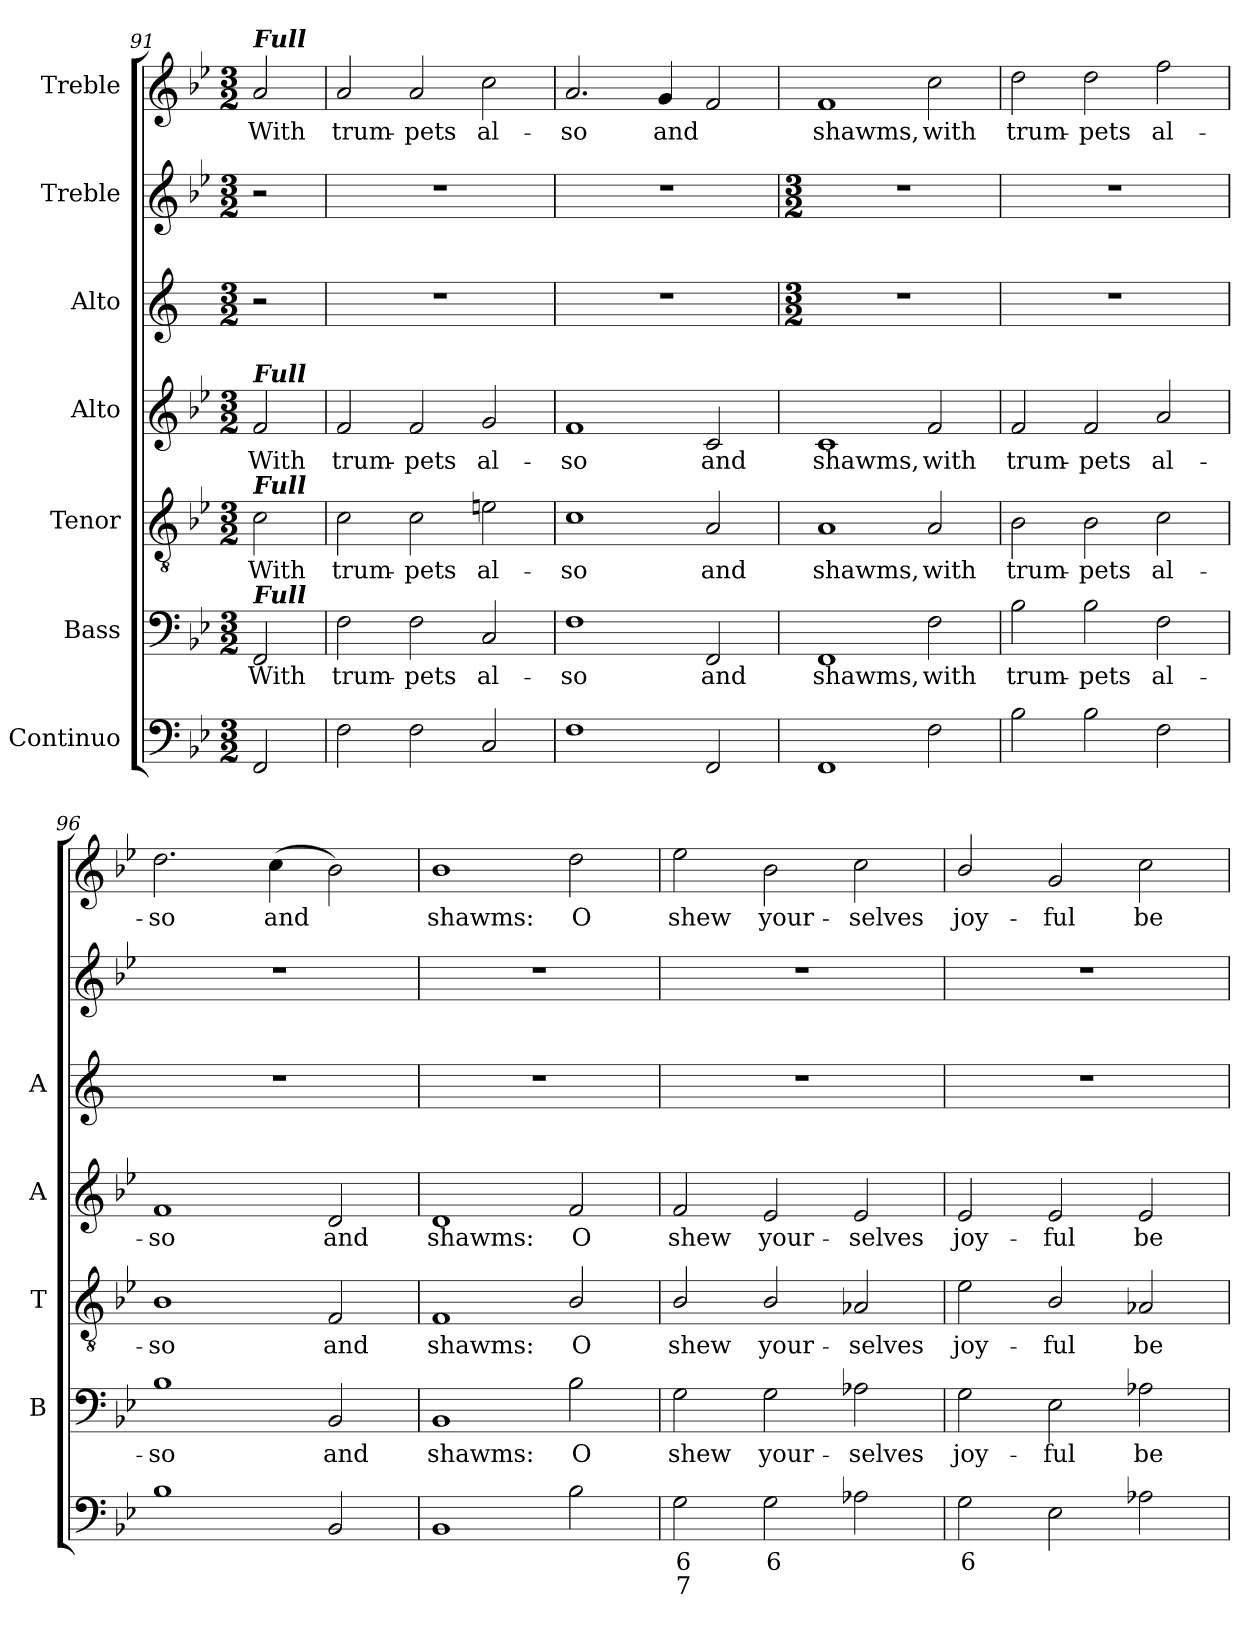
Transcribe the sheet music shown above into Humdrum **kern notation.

**kern	**text	**text	**kern	**text	**kern	**text	**kern	**text	**kern	**kern	**kern	**text
*part7	*part7	*part7	*part6	*part6	*part5	*part5	*part4	*part4	*part3	*part2	*part1	*part1
*staff7	*staff7	*staff7	*staff6	*staff6	*staff5	*staff5	*staff4	*staff4	*staff3	*staff2	*staff1	*staff1
*I"Continuo	*	*	*I"Bass	*	*I"Tenor	*	*I"Alto	*	*I"Alto	*I"Treble	*I"Treble	*
*	*	*	*I'B	*	*I'T	*	*I'A	*	*I'A	*	*	*
*clefF4	*	*	*clefF4	*	*clefGv2	*	*clefG2	*	*clefG2	*clefG2	*clefG2	*
*k[b-e-]	*	*	*k[b-e-]	*	*k[b-e-]	*	*k[b-e-]	*	*k[]	*k[b-e-]	*k[b-e-]	*
*B-:	*	*	*B-:	*	*B-:	*	*B-:	*	*	*B-:	*B-:	*
*M3/2	*	*	*M3/2	*	*M3/2	*	*M3/2	*	*M3/2	*M3/2	*M3/2	*
=91	=91	=91	=91	=91	=91	=91	=91	=91	=91	=91	=91	=91
!	!	!	!	!	!	!	!	!	!	!	!LO:TX:a:Bi:t=Full	!
!	!	!	!	!	!	!	!LO:TX:a:Bi:t=Full	!	!	!	!	!
!	!	!	!	!	!LO:TX:a:Bi:t=Full	!	!	!	!	!	!	!
!	!	!	!LO:TX:a:Bi:t=Full	!	!	!	!	!	!	!	!	!
!	!	!	!	!LO:LY:b	!	!LO:LY:b	!	!LO:LY:b	!	!	!	!LO:LY:b
2FF/	.	.	2FF/	With	2c\	With	2f/	With	2r	2r	2a/	With
=92	=92	=92	=92	=92	=92	=92	=92	=92	=92	=92	=92	=92
!	!	!	!	!LO:LY:b	!	!LO:LY:b	!	!LO:LY:b	!	!	!	!LO:LY:b
2F\	.	.	2F\	trum-	2c\	trum-	2f/	trum-	1.r	1.r	2a/	trum-
!	!	!	!	!LO:LY:b	!	!LO:LY:b	!	!LO:LY:b	!	!	!	!LO:LY:b
2F\	.	.	2F\	-pets	2c\	-pets	2f/	-pets	.	.	2a/	-pets
!	!	!	!	!LO:LY:b	!	!LO:LY:b	!	!LO:LY:b	!	!	!	!LO:LY:b
2C/	.	.	2C/	al-	2en\	al-	2g/	al-	.	.	2cc\	al-
=93	=93	=93	=93	=93	=93	=93	=93	=93	=93	=93	=93	=93
!	!	!	!	!LO:LY:b	!	!LO:LY:b	!	!LO:LY:b	!	!	!	!LO:LY:b
1F	.	.	1F	-so	1c	-so	1f	-so	1.r	1.r	2.a/	-so
!	!	!	!	!	!	!	!	!	!	!	!	!LO:LY:b
.	.	.	.	.	.	.	.	.	.	.	4g/	and
!	!	!	!	!LO:LY:b	!	!LO:LY:b	!	!LO:LY:b	!	!	!	!
2FF/	.	.	2FF/	and	2A/	and	2c/	and	.	.	2f/	.
!!LO:LB:g=z
=94	=94	=94	=94	=94	=94	=94	=94	=94	=94	=94	=94	=94
*	*	*	*	*	*	*	*	*	*M3/2	*M3/2	*	*
!	!	!	!	!LO:LY:b	!	!LO:LY:b	!	!LO:LY:b	!	!	!	!LO:LY:b
1FF	.	.	1FF	shawms,	1A	shawms,	1c	shawms,	1.r	1.r	1f	shawms,
!	!	!	!	!LO:LY:b	!	!LO:LY:b	!	!LO:LY:b	!	!	!	!LO:LY:b
2F\	.	.	2F\	with	2A/	with	2f/	with	.	.	2cc\	with
=95	=95	=95	=95	=95	=95	=95	=95	=95	=95	=95	=95	=95
!	!	!	!	!LO:LY:b	!	!LO:LY:b	!	!LO:LY:b	!	!	!	!LO:LY:b
2B-\	.	.	2B-\	trum-	2B-\	trum-	2f/	trum-	1.r	1.r	2dd\	trum-
!	!	!	!	!LO:LY:b	!	!LO:LY:b	!	!LO:LY:b	!	!	!	!LO:LY:b
2B-\	.	.	2B-\	-pets	2B-\	-pets	2f/	-pets	.	.	2dd\	-pets
!	!	!	!	!LO:LY:b	!	!LO:LY:b	!	!LO:LY:b	!	!	!	!LO:LY:b
2F\	.	.	2F\	al-	2c\	al-	2a/	al-	.	.	2ff\	al-
=96	=96	=96	=96	=96	=96	=96	=96	=96	=96	=96	=96	=96
!	!	!	!	!LO:LY:b	!	!LO:LY:b	!	!LO:LY:b	!	!	!	!LO:LY:b
1B-	.	.	1B-	-so	1B-	-so	1f	-so	1.r	1.r	2.dd\	-so
!	!	!	!	!	!	!	!	!	!	!	!	!LO:LY:b
.	.	.	.	.	.	.	.	.	.	.	(>4cc\	and
!	!	!	!	!LO:LY:b	!	!LO:LY:b	!	!LO:LY:b	!	!	!	!
2BB-/	.	.	2BB-/	and	2F/	and	2d/	and	.	.	2b-\)	.
=97	=97	=97	=97	=97	=97	=97	=97	=97	=97	=97	=97	=97
!	!	!	!	!LO:LY:b	!	!LO:LY:b	!	!LO:LY:b	!	!	!	!LO:LY:b
1BB-	.	.	1BB-	shawms:	1F	shawms:	1d	shawms:	1.r	1.r	1b-	shawms:
!	!	!	!	!LO:LY:b	!	!LO:LY:b	!	!LO:LY:b	!	!	!	!LO:LY:b
2B-\	.	.	2B-\	O	2B-/	O	2f/	O	.	.	2dd\	O
=98	=98	=98	=98	=98	=98	=98	=98	=98	=98	=98	=98	=98
!	!LO:LY:b	!LO:LY:b	!	!LO:LY:b	!	!LO:LY:b	!	!LO:LY:b	!	!	!	!LO:LY:b
2G\	6	7	2G\	shew	2B-/	shew	2f/	shew	1.r	1.r	2ee-\	shew
!	!LO:LY:b	!	!	!LO:LY:b	!	!LO:LY:b	!	!LO:LY:b	!	!	!	!LO:LY:b
2G\	6	.	2G\	your-	2B-/	your-	2e-/	your-	.	.	2b-\	your-
!	!	!	!	!LO:LY:b	!	!LO:LY:b	!	!LO:LY:b	!	!	!	!LO:LY:b
2A-X\	.	.	2A-X\	-selves	2A-X/	-selves	2e-/	-selves	.	.	2cc\	-selves
=99	=99	=99	=99	=99	=99	=99	=99	=99	=99	=99	=99	=99
!	!LO:LY:b	!	!	!LO:LY:b	!	!LO:LY:b	!	!LO:LY:b	!	!	!	!LO:LY:b
2G\	6	.	2G\	joy-	2e-\	joy-	2e-/	joy-	1.r	1.r	2b-/	joy-
!	!	!	!	!LO:LY:b	!	!LO:LY:b	!	!LO:LY:b	!	!	!	!LO:LY:b
2E-\	.	.	2E-\	-ful	2B-/	-ful	2e-/	-ful	.	.	2g/	-ful
!	!	!	!	!LO:LY:b	!	!LO:LY:b	!	!LO:LY:b	!	!	!	!LO:LY:b
2A-X\	.	.	2A-X\	be-	2A-X/	be-	2e-/	be-	.	.	2cc\	be-
=	=	=	=	=	=	=	=	=	=	=	=	=
*-	*-	*-	*-	*-	*-	*-	*-	*-	*-	*-	*-	*-
